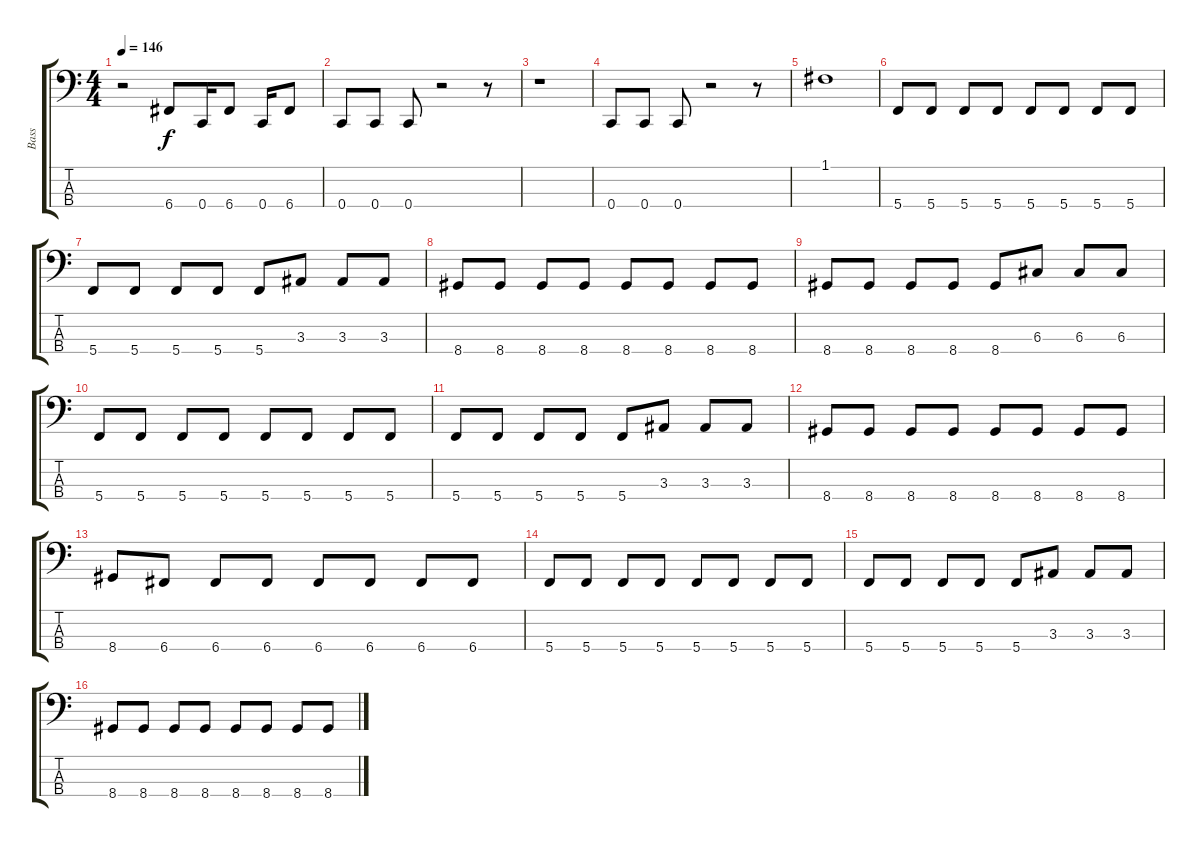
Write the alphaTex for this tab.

\track ("Bass" "Bass") {instrument electricbasspick}
\staff {score tabs}
\tuning (F2 C2 G1 C1) {hide}
\ts (4 4)
\tempo 146
\clef f4
\ks c
r.2{dy f} 6.4.8 0.4.16 6.4.8 0.4.16 6.4.8 |
0.4.8 0.4.8 0.4.8 r.2 r.8 |
r.1 |
0.4.8 0.4.8 0.4.8 r.2 r.8 |
1.1.1 |
5.4.8 5.4.8 5.4.8 5.4.8 5.4.8 5.4.8 5.4.8 5.4.8 |
5.4.8 5.4.8 5.4.8 5.4.8 5.4.8 3.3.8 3.3.8 3.3.8 |
8.4.8 8.4.8 8.4.8 8.4.8 8.4.8 8.4.8 8.4.8 8.4.8 |
8.4.8 8.4.8 8.4.8 8.4.8 8.4.8 6.3.8 6.3.8 6.3.8 |
5.4.8 5.4.8 5.4.8 5.4.8 5.4.8 5.4.8 5.4.8 5.4.8 |
5.4.8 5.4.8 5.4.8 5.4.8 5.4.8 3.3.8 3.3.8 3.3.8 |
8.4.8 8.4.8 8.4.8 8.4.8 8.4.8 8.4.8 8.4.8 8.4.8 |
8.4.8 6.4.8 6.4.8 6.4.8 6.4.8 6.4.8 6.4.8 6.4.8 |
5.4.8 5.4.8 5.4.8 5.4.8 5.4.8 5.4.8 5.4.8 5.4.8 |
5.4.8 5.4.8 5.4.8 5.4.8 5.4.8 3.3.8 3.3.8 3.3.8 |
8.4.8 8.4.8 8.4.8 8.4.8 8.4.8 8.4.8 8.4.8 8.4.8
